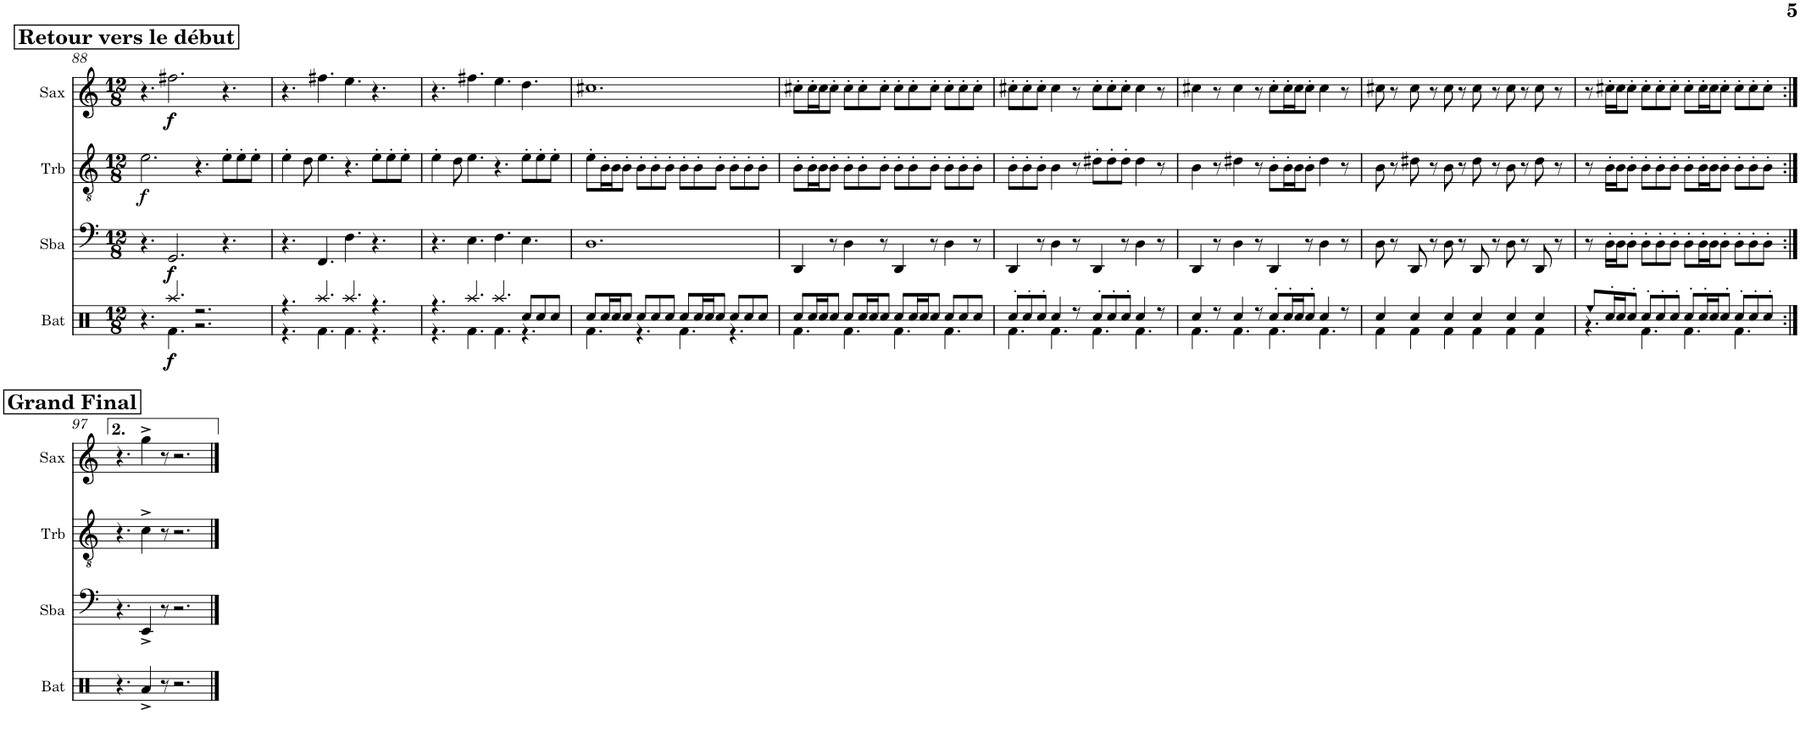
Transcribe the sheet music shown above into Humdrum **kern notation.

**kern	**dynam	**kern	**dynam	**kern	**dynam	**kern	**dynam	**kern
*part5	*part5	*part4	*part4	*part3	*part3	*part2	*part2	*part1
*staff5	*staff5	*staff4	*staff4	*staff3	*staff3	*staff2	*staff2	*staff1
*I"Batterie	*	*I"Souba Sib	*	*I"Trombone Sib	*	*I"Sax Mib	*	*I"Chantage
*I'Bat	*	*I'Sba	*	*I'Trb	*	*I'Sax	*	*I'Ch.
!!LO:PB:g=z
*clefX	*	*clefF5	*	*clefGv2	*	*clefG2	*	*clefGv2
*	*	*Trd1c2	*	*Trd1c2	*	*Trd5c9	*	*Trd1c2
*k[]	*	*k[]	*	*k[]	*	*k[]	*	*k[]
*M12/8	*	*M12/8	*	*M12/8	*	*M12/8	*	*M12/8
!!LO:REH:place=s1:a:B:fs=14:t=Retour vers le début
=88	=88	=88	=88	=88	=88	=88	=88	=88
*^	*	*	*	*	*	*	*	*
!	!	!	!	!	!	!LO:DY:b	!	!	!
4.r	4.ryy	.	4.r	.	2.e\	f	4.r	.	1.r
!	!	!LO:DY:b	!	!	!	!	!	!	!
!	!	!LO:DY:n=1:b	!	!LO:DY:b	!	!	!	!	!
!	!	!	!	!LO:DY:n=1:b	!	!	!	!LO:DY:b	!
!	!	!	!	!	!	!	!	!LO:DY:n=1:b	!
4.Raa/	4.Rf\	f f	2.EE/	f f	.	.	2.ff#X\	f f	.
2.r	2.r	.	.	.	4.r	.	.	.	.
.	.	.	4.r	.	8e'\L	.	4.r	.	.
.	.	.	.	.	8e'\	.	.	.	.
.	.	.	.	.	8e'\J	.	.	.	.
=89	=89	=89	=89	=89	=89	=89	=89	=89	=89
4.r	4.r	.	4.r	.	4e'\	.	4.r	.	1.r
.	.	.	.	.	8d\	.	.	.	.
4.Raa/	4.Rf\	.	4.DD/	.	4.e\	.	4.ff#X\	.	.
4.Raa/	4.Rf\	.	4.D\	.	4.r	.	4.ee\	.	.
4.r	4.r	.	4.r	.	8e'\L	.	4.r	.	.
.	.	.	.	.	8e'\	.	.	.	.
.	.	.	.	.	8e'\J	.	.	.	.
=90	=90	=90	=90	=90	=90	=90	=90	=90	=90
4.r	4.r	.	4.r	.	4e'\	.	4.r	.	1.r
.	.	.	.	.	8d\	.	.	.	.
4.Raa/	4.Rf\	.	4.C\	.	4.e\	.	4.ff#X\	.	.
4.Raa/	4.Rf\	.	4.D\	.	4.r	.	4.ee\	.	.
8Rcc/L	4.r	.	4.C\	.	8e'\L	.	4.dd\	.	.
8Rcc/	.	.	.	.	8e'\	.	.	.	.
8Rcc/J	.	.	.	.	8e'\J	.	.	.	.
=91	=91	=91	=91	=91	=91	=91	=91	=91	=91
8Rcc/L	4.Rf\	.	1.BB	.	8e'\L	.	1.cc#X	.	1.r
16Rcc/L	.	.	.	.	16B'\L	.	.	.	.
16Rcc/J	.	.	.	.	16B\J	.	.	.	.
8Rcc/J	.	.	.	.	8B'\J	.	.	.	.
8Rcc/L	4.r	.	.	.	8B'\L	.	.	.	.
8Rcc/	.	.	.	.	8B'\	.	.	.	.
8Rcc/J	.	.	.	.	8B'\J	.	.	.	.
8Rcc/L	4.Rf\	.	.	.	8B'\L	.	.	.	.
16Rcc/L	.	.	.	.	8B'\	.	.	.	.
16Rcc/J	.	.	.	.	.	.	.	.	.
8Rcc/J	.	.	.	.	8B'\J	.	.	.	.
8Rcc/L	4.r	.	.	.	8B'\L	.	.	.	.
8Rcc/	.	.	.	.	8B'\	.	.	.	.
8Rcc/J	.	.	.	.	8B'\J	.	.	.	.
=92	=92	=92	=92	=92	=92	=92	=92	=92	=92
8Rcc/L	4.Rf\	.	4BBB/	.	8B'\L	.	8cc#X'\L	.	1.r
16Rcc/L	.	.	.	.	16B'\L	.	16cc#'\L	.	.
16Rcc/J	.	.	.	.	16B\J	.	16cc#\J	.	.
8Rcc/J	.	.	8r	.	8B'\J	.	8cc#'\J	.	.
8Rcc/L	4.Rf\	.	4BB\	.	8B'\L	.	8cc#'\L	.	.
16Rcc/L	.	.	.	.	8B'\	.	8cc#'\	.	.
16Rcc/J	.	.	.	.	.	.	.	.	.
8Rcc/J	.	.	8r	.	8B'\J	.	8cc#'\J	.	.
8Rcc/L	4.Rf\	.	4BBB/	.	8B'\L	.	8cc#'\L	.	.
16Rcc/L	.	.	.	.	8B'\	.	8cc#'\	.	.
16Rcc/J	.	.	.	.	.	.	.	.	.
8Rcc/J	.	.	8r	.	8B'\J	.	8cc#'\J	.	.
8Rcc/L	4.Rf\	.	4BB\	.	8B'\L	.	8cc#'\L	.	.
8Rcc/	.	.	.	.	8B'\	.	8cc#'\	.	.
8Rcc/J	.	.	8r	.	8B'\J	.	8cc#'\J	.	.
=93	=93	=93	=93	=93	=93	=93	=93	=93	=93
8Rcc'/L	4.Rf\	.	4BBB/	.	8B'\L	.	8cc#X'\L	.	1.r
8Rcc'/	.	.	.	.	8B'\	.	8cc#'\	.	.
8Rcc'/J	.	.	8r	.	8B'\J	.	8cc#'\J	.	.
4Rcc/	4.Rf\	.	4BB\	.	4B\	.	4cc#\	.	.
8r	.	.	8r	.	8r	.	8r	.	.
8Rcc'/L	4.Rf\	.	4BBB/	.	8d#X'\L	.	8cc#'\L	.	.
8Rcc'/	.	.	.	.	8d#'\	.	8cc#'\	.	.
8Rcc'/J	.	.	8r	.	8d#'\J	.	8cc#'\J	.	.
4Rcc/	4.Rf\	.	4BB\	.	4d#\	.	4cc#\	.	.
8r	.	.	8r	.	8r	.	8r	.	.
=94	=94	=94	=94	=94	=94	=94	=94	=94	=94
4Rcc/	4.Rf\	.	4BBB/	.	4B\	.	4cc#X\	.	1.r
8r	.	.	8r	.	8r	.	8r	.	.
4Rcc/	4.Rf\	.	4BB\	.	4d#X\	.	4cc#\	.	.
8r	.	.	8r	.	8r	.	8r	.	.
8Rcc'/L	4.Rf\	.	4BBB/	.	8B'\L	.	8cc#'\L	.	.
16Rcc'/L	.	.	.	.	16B'\L	.	16cc#'\L	.	.
16Rcc/J	.	.	.	.	16B\J	.	16cc#\J	.	.
8Rcc'/J	.	.	8r	.	8B'\J	.	8cc#'\J	.	.
4Rcc/	4.Rf\	.	4BB\	.	4d#\	.	4cc#\	.	.
8r	.	.	8r	.	8r	.	8r	.	.
=95	=95	=95	=95	=95	=95	=95	=95	=95	=95
4Rcc/	4Rf\	.	8BB\	.	8B\	.	8cc#X\	.	1.r
.	.	.	8r	.	8r	.	8r	.	.
4Rcc/	4Rf\	.	8BBB/	.	8d#X\	.	8cc#\	.	.
.	.	.	8r	.	8r	.	8r	.	.
4Rcc/	4Rf\	.	8BB\	.	8B\	.	8cc#\	.	.
.	.	.	8r	.	8r	.	8r	.	.
4Rcc/	4Rf\	.	8BBB/	.	8d#\	.	8cc#\	.	.
.	.	.	8r	.	8r	.	8r	.	.
4Rcc/	4Rf\	.	8BB\	.	8B\	.	8cc#\	.	.
.	.	.	8r	.	8r	.	8r	.	.
4Rcc/	4Rf\	.	8BBB/	.	8d#\	.	8cc#\	.	.
.	.	.	8r	.	8r	.	8r	.	.
=96	=96	=96	=96	=96	=96	=96	=96	=96	=96
8Ree/L	4.r	.	8r	.	8r	.	8r	.	1.r
16Rcc'/L	.	.	16BB'\LL	.	16B'\LL	.	16cc#X'\LL	.	.
16Rcc/J	.	.	16BB\J	.	16B\J	.	16cc#\J	.	.
8Rcc'/J	.	.	8BB'\J	.	8B'\J	.	8cc#'\J	.	.
8Rcc'/L	4.Rf\	.	8BB'\L	.	8B'\L	.	8cc#'\L	.	.
8Rcc'/	.	.	8BB'\	.	8B'\	.	8cc#'\	.	.
8Rcc'/J	.	.	8BB'\J	.	8B'\J	.	8cc#'\J	.	.
8Rcc'/L	4.Rf\	.	8BB'\L	.	8B'\L	.	8cc#'\L	.	.
16Rcc'/L	.	.	16BB'\L	.	16B'\L	.	16cc#'\L	.	.
16Rcc/J	.	.	16BB\J	.	16B\J	.	16cc#\J	.	.
8Rcc'/J	.	.	8BB'\J	.	8B'\J	.	8cc#'\J	.	.
8Rcc'/L	4.Rf\	.	8BB'\L	.	8B'\L	.	8cc#'\L	.	.
8Rcc'/	.	.	8BB'\	.	8B'\	.	8cc#'\	.	.
8Rcc'/J	.	.	8BB'\J	.	8B'\J	.	8cc#'\J	.	.
*v	*v	*	*	*	*	*	*	*	*
!!LO:LB:g=z
!!LO:REH:place=s1:a:B:fs=14:t=Grand Final
=97:|!	=97:|!	=97:|!	=97:|!	=97:|!	=97:|!	=97:|!	=97:|!	=97:|!
4.r	.	4.r	.	4.r	.	4.r	.	1.r
4Ra^/	.	4CC^/	.	4c^\	.	4gg^\	.	.
8r	.	8r	.	8r	.	8r	.	.
2.r	.	2.r	.	2.r	.	2.r	.	.
==	==	==	==	==	==	==	==	==
*-	*-	*-	*-	*-	*-	*-	*-	*-
